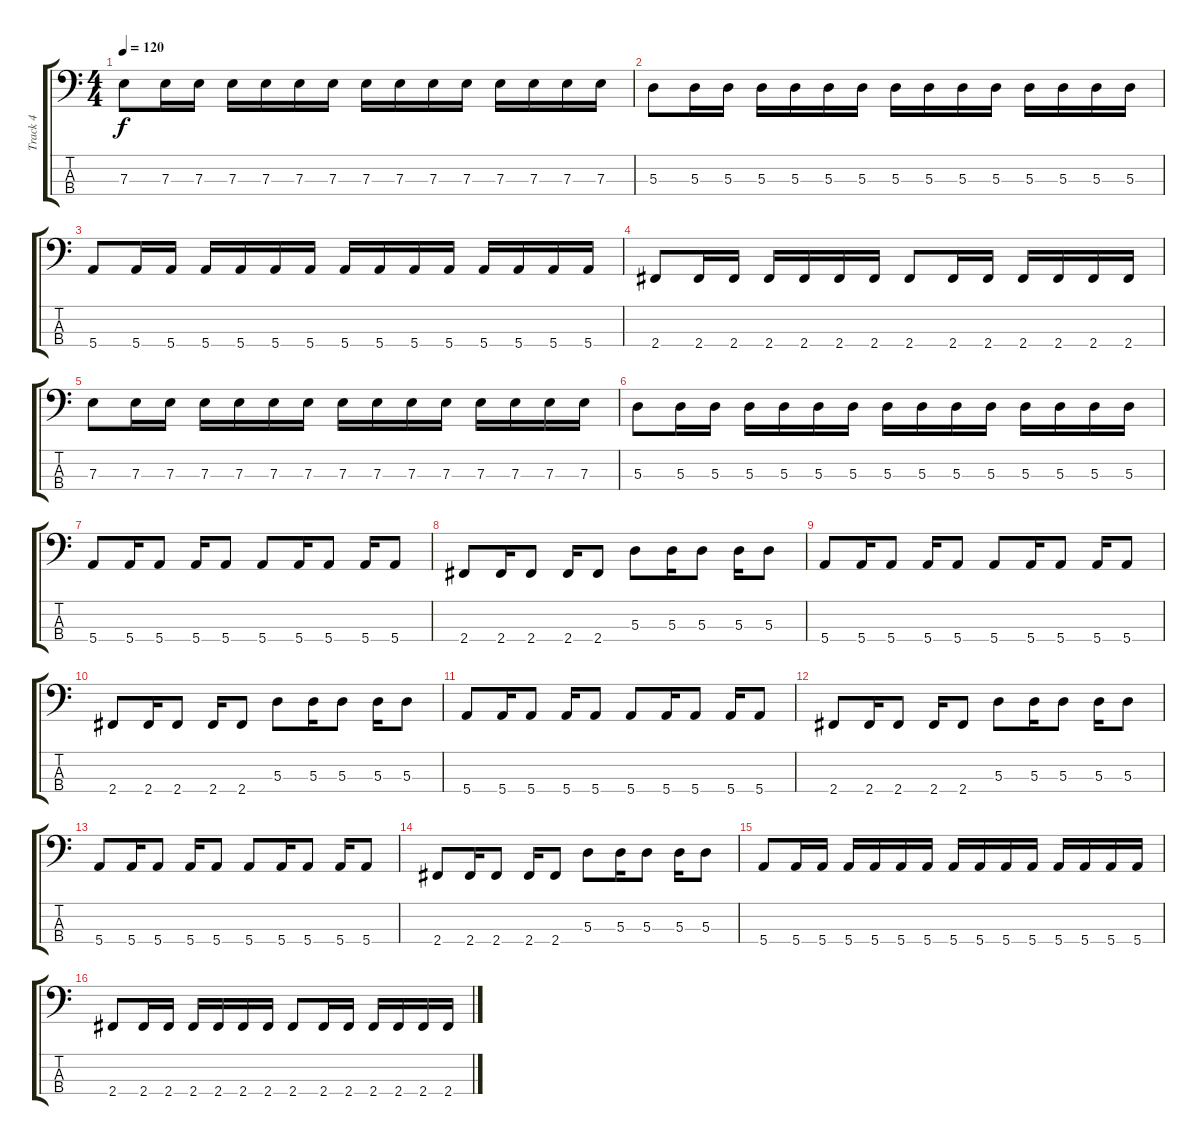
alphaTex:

\track ("Track 4" "Track 4") {instrument electricbasspick}
\staff {score tabs}
\tuning (G2 D2 A1 E1) {hide}
\ts (4 4)
\tempo 120
\clef f4
\ks c
7.3.8{dy f} 7.3.16 7.3.16 7.3.16 7.3.16 7.3.16 7.3.16 7.3.16 7.3.16 7.3.16 7.3.16 7.3.16 7.3.16 7.3.16 7.3.16 |
5.3.8 5.3.16 5.3.16 5.3.16 5.3.16 5.3.16 5.3.16 5.3.16 5.3.16 5.3.16 5.3.16 5.3.16 5.3.16 5.3.16 5.3.16 |
5.4.8 5.4.16 5.4.16 5.4.16 5.4.16 5.4.16 5.4.16 5.4.16 5.4.16 5.4.16 5.4.16 5.4.16 5.4.16 5.4.16 5.4.16 |
2.4.8 2.4.16 2.4.16 2.4.16 2.4.16 2.4.16 2.4.16 2.4.8 2.4.16 2.4.16 2.4.16 2.4.16 2.4.16 2.4.16 |
7.3.8 7.3.16 7.3.16 7.3.16 7.3.16 7.3.16 7.3.16 7.3.16 7.3.16 7.3.16 7.3.16 7.3.16 7.3.16 7.3.16 7.3.16 |
5.3.8 5.3.16 5.3.16 5.3.16 5.3.16 5.3.16 5.3.16 5.3.16 5.3.16 5.3.16 5.3.16 5.3.16 5.3.16 5.3.16 5.3.16 |
5.4.8 5.4.16 5.4.8 5.4.16 5.4.8 5.4.8 5.4.16 5.4.8 5.4.16 5.4.8 |
2.4.8 2.4.16 2.4.8 2.4.16 2.4.8 5.3.8 5.3.16 5.3.8 5.3.16 5.3.8 |
5.4.8 5.4.16 5.4.8 5.4.16 5.4.8 5.4.8 5.4.16 5.4.8 5.4.16 5.4.8 |
2.4.8 2.4.16 2.4.8 2.4.16 2.4.8 5.3.8 5.3.16 5.3.8 5.3.16 5.3.8 |
5.4.8 5.4.16 5.4.8 5.4.16 5.4.8 5.4.8 5.4.16 5.4.8 5.4.16 5.4.8 |
2.4.8 2.4.16 2.4.8 2.4.16 2.4.8 5.3.8 5.3.16 5.3.8 5.3.16 5.3.8 |
5.4.8 5.4.16 5.4.8 5.4.16 5.4.8 5.4.8 5.4.16 5.4.8 5.4.16 5.4.8 |
2.4.8 2.4.16 2.4.8 2.4.16 2.4.8 5.3.8 5.3.16 5.3.8 5.3.16 5.3.8 |
5.4.8 5.4.16 5.4.16 5.4.16 5.4.16 5.4.16 5.4.16 5.4.16 5.4.16 5.4.16 5.4.16 5.4.16 5.4.16 5.4.16 5.4.16 |
2.4.8 2.4.16 2.4.16 2.4.16 2.4.16 2.4.16 2.4.16 2.4.8 2.4.16 2.4.16 2.4.16 2.4.16 2.4.16 2.4.16
